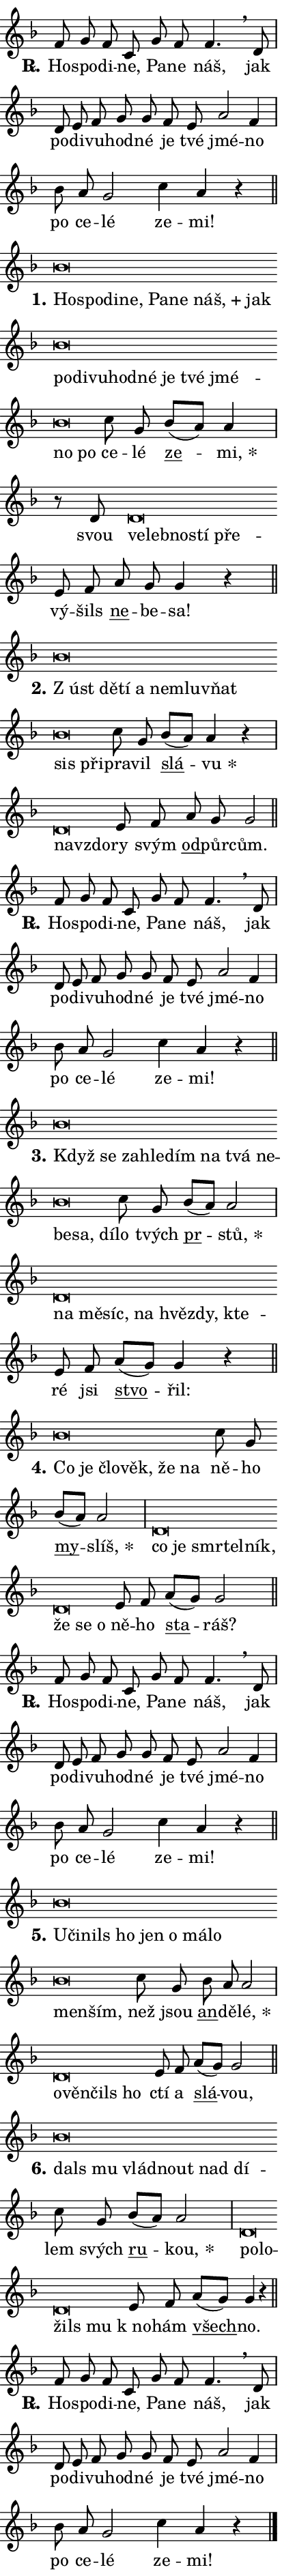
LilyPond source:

\version "2.24.0"
\header { tagline = "" }
\paper {
  indent = 0\cm
  top-margin = 0\cm
  right-margin = 0.13\cm % to fit lyric hyphens
  bottom-margin = 0\cm
  left-margin = 0\cm
  paper-width = 7\cm
  page-breaking = #ly:one-page-breaking
  system-system-spacing.basic-distance = #11
  score-system-spacing.basic-distance = #11
  ragged-last = ##f
}


%% Author: Thomas Morley
%% https://lists.gnu.org/archive/html/lilypond-user/2020-05/msg00002.html
#(define (line-position grob)
"Returns position of @var[grob} in current system:
   @code{'start}, if at first time-step
   @code{'end}, if at last time-step
   @code{'middle} otherwise
"
  (let* ((col (ly:item-get-column grob))
         (ln (ly:grob-object col 'left-neighbor))
         (rn (ly:grob-object col 'right-neighbor))
         (col-to-check-left (if (ly:grob? ln) ln col))
         (col-to-check-right (if (ly:grob? rn) rn col))
         (break-dir-left
           (and
             (ly:grob-property col-to-check-left 'non-musical #f)
             (ly:item-break-dir col-to-check-left)))
         (break-dir-right
           (and
             (ly:grob-property col-to-check-right 'non-musical #f)
             (ly:item-break-dir col-to-check-right))))
        (cond ((eqv? 1 break-dir-left) 'start)
              ((eqv? -1 break-dir-right) 'end)
              (else 'middle))))

#(define (tranparent-at-line-position vctor)
  (lambda (grob)
  "Relying on @code{line-position} select the relevant enry from @var{vctor}.
Used to determine transparency,"
    (case (line-position grob)
      ((end) (not (vector-ref vctor 0)))
      ((middle) (not (vector-ref vctor 1)))
      ((start) (not (vector-ref vctor 2))))))

noteHeadBreakVisibility =
#(define-music-function (break-visibility)(vector?)
"Makes @code{NoteHead}s transparent relying on @var{break-visibility}"
#{
  \override NoteHead.transparent =
    #(tranparent-at-line-position break-visibility)
#})

#(define delete-ledgers-for-transparent-note-heads
  (lambda (grob)
    "Reads whether a @code{NoteHead} is transparent.
If so this @code{NoteHead} is removed from @code{'note-heads} from
@var{grob}, which is supposed to be @code{LedgerLineSpanner}.
As a result ledgers are not printed for this @code{NoteHead}"
    (let* ((nhds-array (ly:grob-object grob 'note-heads))
           (nhds-list
             (if (ly:grob-array? nhds-array)
                 (ly:grob-array->list nhds-array)
                 '()))
           ;; Relies on the transparent-property being done before
           ;; Staff.LedgerLineSpanner.after-line-breaking is executed.
           ;; This is fragile ...
           (to-keep
             (remove
               (lambda (nhd)
                 (ly:grob-property nhd 'transparent #f))
               nhds-list)))
      ;; TODO find a better method to iterate over grob-arrays, similiar
      ;; to filter/remove etc for lists
      ;; For now rebuilt from scratch
      (set! (ly:grob-object grob 'note-heads)  '())
      (for-each
        (lambda (nhd)
          (ly:pointer-group-interface::add-grob grob 'note-heads nhd))
        to-keep))))

squashNotes = {
  \override NoteHead.X-extent = #'(-0.2 . 0.2)
  \override NoteHead.Y-extent = #'(-0.75 . 0)
  \override NoteHead.stencil =
    #(lambda (grob)
       (let ((pos (ly:grob-property grob 'staff-position)))
         (begin
           (if (< pos -7) (display "ERROR: Lower brevis then expected\n") (display "OK: Expected brevis position\n"))
           (if (<= pos -6) ly:text-interface::print ly:note-head::print))))
}
unSquashNotes = {
  \revert NoteHead.X-extent
  \revert NoteHead.Y-extent
  \revert NoteHead.stencil
}

hideNotes = \noteHeadBreakVisibility #begin-of-line-visible
unHideNotes = \noteHeadBreakVisibility #all-visible

% work-around for resetting accidentals
% https://lilypond.org/doc/v2.23/Documentation/notation/displaying-rhythms#unmetered-music
cadenzaMeasure = {
  \cadenzaOff
  \partial 1024 s1024
  \cadenzaOn
}

#(define-markup-command (accent layout props text) (markup?)
  "Underline accented syllable"
  (interpret-markup layout props
    #{\markup \override #'(offset . 4.3) \underline { #text }#}))

responsum = \markup \concat {
  "R" \hspace #-1.05 \path #0.1 #'((moveto 0 0.07) (lineto 0.9 0.8)) \hspace #0.05 "."
}

spaceSize = #0.6828661417322834 % exact space size for TeX Gyre Schola

\layout {
  \context {
    \Staff
    \remove "Time_signature_engraver"
    \override LedgerLineSpanner.after-line-breaking = #delete-ledgers-for-transparent-note-heads
  }
  \context {
    \Lyrics {
      \override LyricSpace.minimum-distance = \spaceSize
      \override LyricText.font-name = #"TeX Gyre Schola"
      \override LyricText.font-size = 1
      \override StanzaNumber.font-name = #"TeX Gyre Schola Bold"
      \override StanzaNumber.font-size = 1
    }
  }
  \context {
    \Score 
    \override NoteHead.text =
      #(lambda (grob) 
        (let ((pos (ly:grob-property grob 'staff-position)))
          #{\markup {
            \combine
              \halign #-0.55 \raise #(if (= pos -6) 0 0.5) \override #'(thickness . 2) \draw-line #'(3.2 . 0)
              \musicglyph "noteheads.sM1"
          }#}))
  }
}

% magnetic-lyrics.ily
%
%   written by
%     Jean Abou Samra <jean@abou-samra.fr>
%     Werner Lemberg <wl@gnu.org>
%
%   adapted by
%     Jiri Hon <jiri.hon@gmail.com>
%
% Version 2022-Apr-15

% https://www.mail-archive.com/lilypond-user@gnu.org/msg149350.html

#(define (Left_hyphen_pointer_engraver context)
   "Collect syllable-hyphen-syllable occurrences in lyrics and store
them in properties.  This engraver only looks to the left.  For
example, if the lyrics input is @code{foo -- bar}, it does the
following.

@itemize @bullet
@item
Set the @code{text} property of the @code{LyricHyphen} grob between
@q{foo} and @q{bar} to @code{foo}.

@item
Set the @code{left-hyphen} property of the @code{LyricText} grob with
text @q{foo} to the @code{LyricHyphen} grob between @q{foo} and
@q{bar}.
@end itemize

Use this auxiliary engraver in combination with the
@code{lyric-@/text::@/apply-@/magnetic-@/offset!} hook."
   (let ((hyphen #f)
         (text #f))
     (make-engraver
      (acknowledgers
       ((lyric-syllable-interface engraver grob source-engraver)
        (set! text grob)))
      (end-acknowledgers
       ((lyric-hyphen-interface engraver grob source-engraver)
        ;(when (not (grob::has-interface grob 'lyric-space-interface))
          (set! hyphen grob)));)
      ((stop-translation-timestep engraver)
       (when (and text hyphen)
         (ly:grob-set-object! text 'left-hyphen hyphen))
       (set! text #f)
       (set! hyphen #f)))))

#(define (lyric-text::apply-magnetic-offset! grob)
   "If the space between two syllables is less than the value in
property @code{LyricText@/.details@/.squash-threshold}, move the right
syllable to the left so that it gets concatenated with the left
syllable.

Use this function as a hook for
@code{LyricText@/.after-@/line-@/breaking} if the
@code{Left_@/hyphen_@/pointer_@/engraver} is active."
   (let ((hyphen (ly:grob-object grob 'left-hyphen #f)))
     (when hyphen
       (let ((left-text (ly:spanner-bound hyphen LEFT)))
         (when (grob::has-interface left-text 'lyric-syllable-interface)
           (let* ((common (ly:grob-common-refpoint grob left-text X))
                  (this-x-ext (ly:grob-extent grob common X))
                  (left-x-ext
                   (begin
                     ;; Trigger magnetism for left-text.
                     (ly:grob-property left-text 'after-line-breaking)
                     (ly:grob-extent left-text common X)))
                  ;; `delta` is the gap width between two syllables.
                  (delta (- (interval-start this-x-ext)
                            (interval-end left-x-ext)))
                  (details (ly:grob-property grob 'details))
                  (threshold (assoc-get 'squash-threshold details 0.2)))
             (when (< delta threshold)
               (let* (;; We have to manipulate the input text so that
                      ;; ligatures crossing syllable boundaries are not
                      ;; disabled.  For languages based on the Latin
                      ;; script this is essentially a beautification.
                      ;; However, for non-Western scripts it can be a
                      ;; necessity.
                      (lt (ly:grob-property left-text 'text))
                      (rt (ly:grob-property grob 'text))
                      (is-space (grob::has-interface hyphen 'lyric-space-interface))
                      (space (if is-space " " ""))
                      (extra-delta (if is-space spaceSize 0))
                      ;; Append new syllable.
                      (ltrt-space (if (and (string? lt) (string? rt))
                                (string-append lt space rt)
                                (make-concat-markup (list lt space rt))))
                      ;; Right-align `ltrt` to the right side.
                      (ltrt-space-markup (grob-interpret-markup
                               grob
                               (make-translate-markup
                                (cons (interval-length this-x-ext) 0)
                                (make-right-align-markup ltrt-space)))))
                 (begin
                   ;; Don't print `left-text`.
                   (ly:grob-set-property! left-text 'stencil #f)
                   ;; Set text and stencil (which holds all collected
                   ;; syllables so far) and shift it to the left.
                   (ly:grob-set-property! grob 'text ltrt-space)
                   (ly:grob-set-property! grob 'stencil ltrt-space-markup)
                   (ly:grob-translate-axis! grob (- (- delta extra-delta)) X))))))))))


#(define (lyric-hyphen::displace-bounds-first grob)
   ;; Make very sure this callback isn't triggered too early.
   (let ((left (ly:spanner-bound grob LEFT))
         (right (ly:spanner-bound grob RIGHT)))
     (ly:grob-property left 'after-line-breaking)
     (ly:grob-property right 'after-line-breaking)
     (ly:lyric-hyphen::print grob)))

squashThreshold = #0.4

\layout {
  \context {
    \Lyrics
    \consists #Left_hyphen_pointer_engraver
    \override LyricText.after-line-breaking =
      #lyric-text::apply-magnetic-offset!
    \override LyricHyphen.stencil = #lyric-hyphen::displace-bounds-first
    \override LyricText.details.squash-threshold = \squashThreshold
    \override LyricHyphen.minimum-distance = 0
    \override LyricHyphen.minimum-length = \squashThreshold
  }
}

squashText = \override LyricText.details.squash-threshold = 9999
unSquashText = \override LyricText.details.squash-threshold = \squashThreshold

leftText = \override LyricText.self-alignment-X = #LEFT
unLeftText = \revert LyricText.self-alignment-X

starOffset = #(lambda (grob) 
                (let ((x_offset (ly:self-alignment-interface::aligned-on-x-parent grob)))
                  (if (= x_offset 0) 0 (+ x_offset 1.2))))

star = #(define-music-function (syllable)(string?)
"Append star separator at the end of a syllable"
#{
  \once \override LyricText.X-offset = #starOffset
  \lyricmode { \markup {
    #syllable
    \override #'((font-name . "TeX Gyre Schola Bold")) \hspace #0.2 \lower #0.65 \larger "*"
  } }
#})

starAccent = #(define-music-function (syllable)(string?)
"Append star separator at the end of a syllable and make accent"
#{
  \once \override LyricText.X-offset = #starOffset
  \lyricmode { \markup {
    \accent #syllable
    \override #'((font-name . "TeX Gyre Schola Bold")) \hspace #0.2 \lower #0.65 \larger "*"
  } }
#})

breath = #(define-music-function (syllable)(string?)
"Append breathing indicator at the end of a syllable"
#{
  \lyricmode { \markup { #syllable "+" } }
#})

optionalBreath = #(define-music-function (syllable)(string?)
"Append optional breathing indicator at the end of a syllable"
#{
  \lyricmode { \markup { #syllable "(+)" } }
#})


\score {
    <<
        \new Voice = "melody" { \cadenzaOn \key f \major \relative { f'8 g f c g' f f4. \breathe d8 \cadenzaMeasure \bar "|" d e f g g \bar "" f e \bar "" a2 f4 \cadenzaMeasure \bar "|" bes8 a g2 \bar "" c4 a r \cadenzaMeasure \bar "||" \break } }
        \new Lyrics \lyricsto "melody" { \lyricmode { \set stanza = \responsum
Ho -- spo -- di -- ne, Pa -- ne náš, jak po -- di -- vu -- hod -- né je tvé jmé -- no po ce -- lé ze -- mi! } }
    >>
    \layout {}
}

\score {
    <<
        \new Voice = "melody" { \cadenzaOn \key f \major \relative { \squashNotes bes'\breve*1/16 \hideNotes \breve*1/16 \bar "" \breve*1/16 \bar "" \breve*1/16 \bar "" \breve*1/16 \bar "" \breve*1/16 \bar "" \breve*1/16 \bar "" \breve*1/16 \bar "" \breve*1/16 \bar "" \breve*1/16 \bar "" \breve*1/16 \bar "" \breve*1/16 \bar "" \breve*1/16 \bar "" \breve*1/16 \bar "" \breve*1/16 \bar "" \breve*1/16 \bar "" \breve*1/16 \breve*1/16 \bar "" \unHideNotes \unSquashNotes c8 g \bar "" bes[( a)] a4 \cadenzaMeasure \bar "|" r8 d,8 \squashNotes d\breve*1/16 \hideNotes \breve*1/16 \bar "" \breve*1/16 \bar "" \breve*1/16 \breve*1/16 \bar "" \unHideNotes \unSquashNotes e8 f \bar "" a g g4 r \cadenzaMeasure \bar "||" \break } }
        \new Lyrics \lyricsto "melody" { \lyricmode { \set stanza = "1."
\leftText Ho -- \squashText spo -- di -- ne, Pa -- ne \breath "náš," jak po -- di -- vu -- hod -- né je tvé jmé -- no po \unLeftText \unSquashText ce -- lé \markup \accent ze -- \star mi, svou \leftText ve -- \squashText leb -- no -- stí pře -- \unLeftText \unSquashText vý -- šils \markup \accent ne -- be -- sa! } }
    >>
    \layout {}
}

\score {
    <<
        \new Voice = "melody" { \cadenzaOn \key f \major \relative { \squashNotes bes'\breve*1/16 \hideNotes \breve*1/16 \bar "" \breve*1/16 \bar "" \breve*1/16 \bar "" \breve*1/16 \bar "" \breve*1/16 \bar "" \breve*1/16 \bar "" \breve*1/16 \breve*1/16 \bar "" \unHideNotes \unSquashNotes c8 g \bar "" bes[( a)] a4 r \cadenzaMeasure \bar "|" \squashNotes d,\breve*1/16 \hideNotes \breve*1/16 \bar "" \unHideNotes \unSquashNotes e8 f \bar "" a g g2 \cadenzaMeasure \bar "||" \break } }
        \new Lyrics \lyricsto "melody" { \lyricmode { \set stanza = "2."
\leftText "Z úst" \squashText dě -- tí a ne -- mluv -- ňat sis při -- \unLeftText \unSquashText pra -- vil \markup \accent slá -- \star vu \leftText na -- \squashText vzdo -- \unLeftText \unSquashText ry svým \markup \accent od -- půr -- cům. } }
    >>
    \layout {}
}

\score {
    <<
        \new Voice = "melody" { \cadenzaOn \key f \major \relative { f'8 g f c g' f f4. \breathe d8 \cadenzaMeasure \bar "|" d e f g g \bar "" f e \bar "" a2 f4 \cadenzaMeasure \bar "|" bes8 a g2 \bar "" c4 a r \cadenzaMeasure \bar "||" \break } }
        \new Lyrics \lyricsto "melody" { \lyricmode { \set stanza = \responsum
Ho -- spo -- di -- ne, Pa -- ne náš, jak po -- di -- vu -- hod -- né je tvé jmé -- no po ce -- lé ze -- mi! } }
    >>
    \layout {}
}

\score {
    <<
        \new Voice = "melody" { \cadenzaOn \key f \major \relative { \squashNotes bes'\breve*1/16 \hideNotes \breve*1/16 \bar "" \breve*1/16 \bar "" \breve*1/16 \bar "" \breve*1/16 \bar "" \breve*1/16 \bar "" \breve*1/16 \bar "" \breve*1/16 \bar "" \breve*1/16 \bar "" \breve*1/16 \breve*1/16 \bar "" \unHideNotes \unSquashNotes c8 g \bar "" bes[( a)] a2 \cadenzaMeasure \bar "|" \squashNotes d,\breve*1/16 \hideNotes \breve*1/16 \bar "" \breve*1/16 \bar "" \breve*1/16 \bar "" \breve*1/16 \bar "" \breve*1/16 \breve*1/16 \bar "" \unHideNotes \unSquashNotes e8 f \bar "" a[( g)] g4 r \cadenzaMeasure \bar "||" \break } }
        \new Lyrics \lyricsto "melody" { \lyricmode { \set stanza = "3."
\leftText Když \squashText se za -- hle -- dím na tvá ne -- be -- sa, dí -- \unLeftText \unSquashText lo tvých \markup \accent pr -- \star stů, \leftText na \squashText mě -- síc, na hvěz -- dy, kte -- \unLeftText \unSquashText ré jsi \markup \accent stvo -- řil: } }
    >>
    \layout {}
}

\score {
    <<
        \new Voice = "melody" { \cadenzaOn \key f \major \relative { \squashNotes bes'\breve*1/16 \hideNotes \breve*1/16 \bar "" \breve*1/16 \bar "" \breve*1/16 \bar "" \breve*1/16 \breve*1/16 \bar "" \unHideNotes \unSquashNotes c8 g \bar "" bes[( a)] a2 \cadenzaMeasure \bar "|" \squashNotes d,\breve*1/16 \hideNotes \breve*1/16 \bar "" \breve*1/16 \bar "" \breve*1/16 \bar "" \breve*1/16 \bar "" \breve*1/16 \bar "" \breve*1/16 \breve*1/16 \bar "" \unHideNotes \unSquashNotes e8 f \bar "" a[( g)] g2 \cadenzaMeasure \bar "||" \break } }
        \new Lyrics \lyricsto "melody" { \lyricmode { \set stanza = "4."
\leftText Co \squashText je člo -- věk, že na \unLeftText \unSquashText ně -- ho \markup \accent my -- \star slíš, \leftText co \squashText je smr -- tel -- ník, že se o \unLeftText \unSquashText ně -- ho \markup \accent sta -- ráš? } }
    >>
    \layout {}
}

\score {
    <<
        \new Voice = "melody" { \cadenzaOn \key f \major \relative { f'8 g f c g' f f4. \breathe d8 \cadenzaMeasure \bar "|" d e f g g \bar "" f e \bar "" a2 f4 \cadenzaMeasure \bar "|" bes8 a g2 \bar "" c4 a r \cadenzaMeasure \bar "||" \break } }
        \new Lyrics \lyricsto "melody" { \lyricmode { \set stanza = \responsum
Ho -- spo -- di -- ne, Pa -- ne náš, jak po -- di -- vu -- hod -- né je tvé jmé -- no po ce -- lé ze -- mi! } }
    >>
    \layout {}
}

\score {
    <<
        \new Voice = "melody" { \cadenzaOn \key f \major \relative { \squashNotes bes'\breve*1/16 \hideNotes \breve*1/16 \bar "" \breve*1/16 \bar "" \breve*1/16 \bar "" \breve*1/16 \bar "" \breve*1/16 \bar "" \breve*1/16 \bar "" \breve*1/16 \bar "" \breve*1/16 \breve*1/16 \bar "" \unHideNotes \unSquashNotes c8 g \bar "" bes a a2 \cadenzaMeasure \bar "|" \squashNotes d,\breve*1/16 \hideNotes \breve*1/16 \bar "" \breve*1/16 \breve*1/16 \bar "" \unHideNotes \unSquashNotes e8 f \bar "" a[( g)] g2 \cadenzaMeasure \bar "||" \break } }
        \new Lyrics \lyricsto "melody" { \lyricmode { \set stanza = "5."
\leftText U -- \squashText či -- nils ho jen o má -- lo men -- ším, \unLeftText \unSquashText než jsou \markup \accent an -- dě -- \star lé, \leftText o -- \squashText věn -- čils ho \unLeftText \unSquashText ctí a \markup \accent slá -- vou, } }
    >>
    \layout {}
}

\score {
    <<
        \new Voice = "melody" { \cadenzaOn \key f \major \relative { \squashNotes bes'\breve*1/16 \hideNotes \breve*1/16 \bar "" \breve*1/16 \bar "" \breve*1/16 \bar "" \breve*1/16 \breve*1/16 \bar "" \unHideNotes \unSquashNotes c8 g \bar "" bes[( a)] a2 \cadenzaMeasure \bar "|" \squashNotes d,\breve*1/16 \hideNotes \breve*1/16 \bar "" \breve*1/16 \breve*1/16 \bar "" \unHideNotes \unSquashNotes e8 f \bar "" a[( g)] g4 r \cadenzaMeasure \bar "||" \break } }
        \new Lyrics \lyricsto "melody" { \lyricmode { \set stanza = "6."
\leftText dals \squashText mu vlád -- nout nad dí -- \unLeftText \unSquashText lem svých \markup \accent ru -- \star kou, \leftText po -- \squashText lo -- žils mu \unLeftText \unSquashText "k no" -- hám \markup \accent všech -- no. } }
    >>
    \layout {}
}

\score {
    <<
        \new Voice = "melody" { \cadenzaOn \key f \major \relative { f'8 g f c g' f f4. \breathe d8 \cadenzaMeasure \bar "|" d e f g g \bar "" f e \bar "" a2 f4 \cadenzaMeasure \bar "|" bes8 a g2 \bar "" c4 a r \cadenzaMeasure \bar "||" \break } \bar "|." }
        \new Lyrics \lyricsto "melody" { \lyricmode { \set stanza = \responsum
Ho -- spo -- di -- ne, Pa -- ne náš, jak po -- di -- vu -- hod -- né je tvé jmé -- no po ce -- lé ze -- mi! } }
    >>
    \layout {}
}
